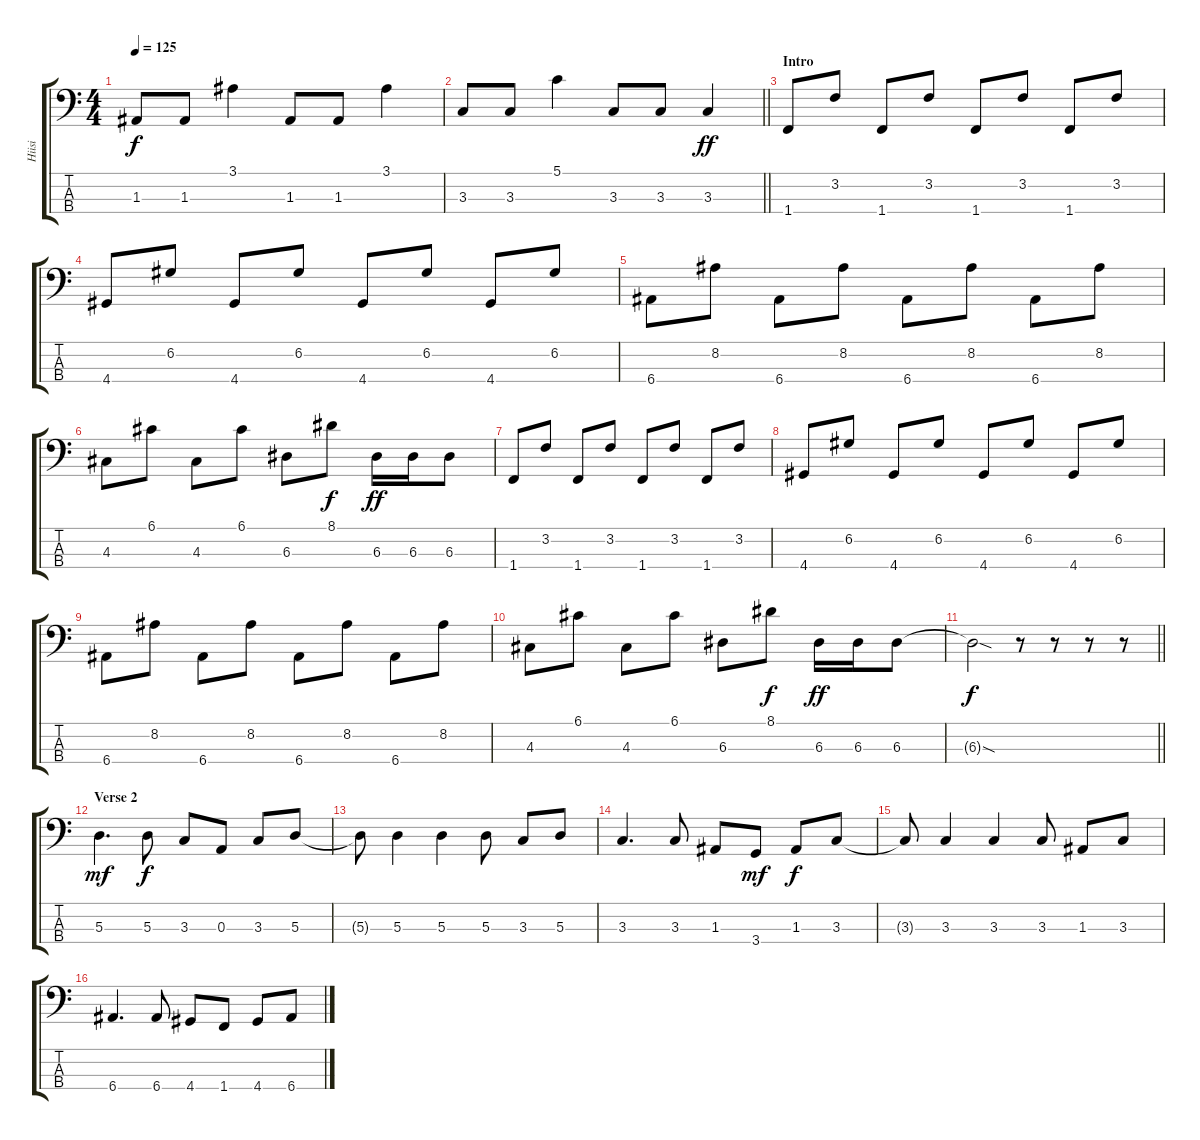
\track ("Hiisi" "Hiisi") {instrument electricbassfinger}
\staff {score tabs}
\tuning (G2 D2 A1 E1) {hide}
\ts (4 4)
\tempo 125
\clef f4
\ks c
1.3.8{dy f} 1.3.8 3.1.4 1.3.8 1.3.8 3.1.4 |
\barLineRight lightlight
3.3.8 3.3.8 5.1.4 3.3.8 3.3.8 3.3.4{dy ff} |
\section ("" "Intro")
1.4.8 3.2.8 1.4.8 3.2.8 1.4.8 3.2.8 1.4.8 3.2.8 |
4.4.8 6.2.8 4.4.8 6.2.8 4.4.8 6.2.8 4.4.8 6.2.8 |
6.4.8 8.2.8 6.4.8 8.2.8 6.4.8 8.2.8 6.4.8 8.2.8 |
4.3.8 6.1.8 4.3.8 6.1.8 6.3.8 8.1.8{dy f} 6.3.16{dy ff} 6.3.16 6.3.8 |
1.4.8 3.2.8 1.4.8 3.2.8 1.4.8 3.2.8 1.4.8 3.2.8 |
4.4.8 6.2.8 4.4.8 6.2.8 4.4.8 6.2.8 4.4.8 6.2.8 |
6.4.8 8.2.8 6.4.8 8.2.8 6.4.8 8.2.8 6.4.8 8.2.8 |
4.3.8 6.1.8 4.3.8 6.1.8 6.3.8 8.1.8{dy f} 6.3.16{dy ff} 6.3.16 6.3.8 |
\barLineRight lightlight
6.3{sod t}.2{dy f} r.8 r.8 r.8 r.8 |
\section ("" "Verse 2")
5.3.4{d dy mf} 5.3.8{dy f} 3.3.8 0.3.8 3.3.8 5.3.8 |
5.3{t}.8 5.3.4 5.3.4 5.3.8 3.3.8 5.3.8 |
3.3.4{d} 3.3.8 1.3.8 3.4.8{dy mf} 1.3.8{dy f} 3.3.8 |
3.3{t}.8 3.3.4 3.3.4 3.3.8 1.3.8 3.3.8 |
6.4.4{d} 6.4.8 4.4.8 1.4.8 4.4.8 6.4.8
